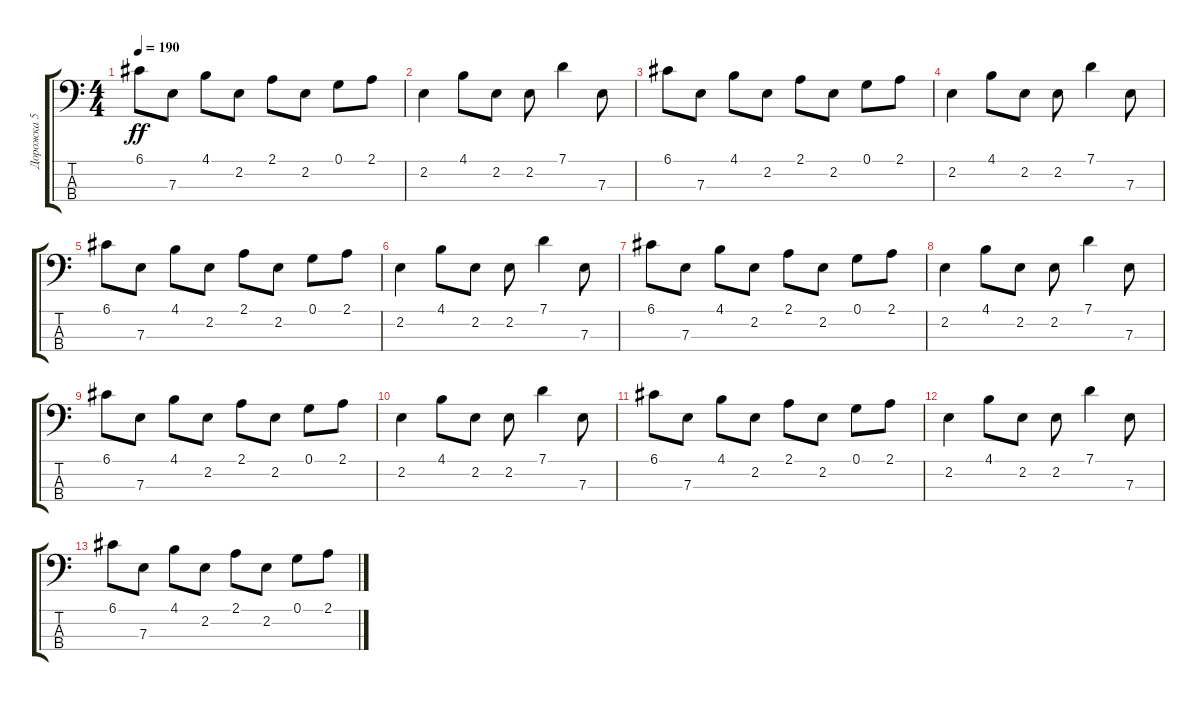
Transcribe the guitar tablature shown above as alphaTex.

\track ("Дорожка 5" "Дорожка 5") {instrument electricbassfinger}
\staff {score tabs}
\tuning (G2 D2 A1 E1) {hide}
\ts (4 4)
\tempo 190
\clef f4
\ks c
6.1.8{dy ff} 7.3.8 4.1.8 2.2.8 2.1.8 2.2.8 0.1.8 2.1.8 |
2.2.4 4.1.8 2.2.8 2.2.8 7.1.4 7.3.8 |
6.1.8 7.3.8 4.1.8 2.2.8 2.1.8 2.2.8 0.1.8 2.1.8 |
2.2.4 4.1.8 2.2.8 2.2.8 7.1.4 7.3.8 |
6.1.8 7.3.8 4.1.8 2.2.8 2.1.8 2.2.8 0.1.8 2.1.8 |
2.2.4 4.1.8 2.2.8 2.2.8 7.1.4 7.3.8 |
6.1.8 7.3.8 4.1.8 2.2.8 2.1.8 2.2.8 0.1.8 2.1.8 |
2.2.4 4.1.8 2.2.8 2.2.8 7.1.4 7.3.8 |
6.1.8 7.3.8 4.1.8 2.2.8 2.1.8 2.2.8 0.1.8 2.1.8 |
2.2.4 4.1.8 2.2.8 2.2.8 7.1.4 7.3.8 |
6.1.8 7.3.8 4.1.8 2.2.8 2.1.8 2.2.8 0.1.8 2.1.8 |
2.2.4 4.1.8 2.2.8 2.2.8 7.1.4 7.3.8 |
6.1.8 7.3.8 4.1.8 2.2.8 2.1.8 2.2.8 0.1.8 2.1.8
